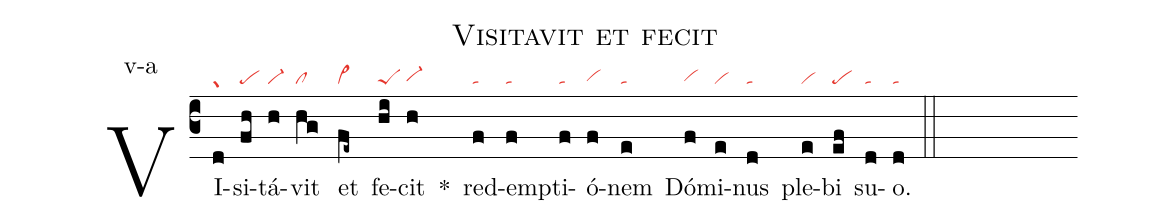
name:Visitavit et fecit;
mode:5;
office-part: Laudes Ant E;
annotation: v-a;
nabc-lines: 1;
%%
(c3)
VI(d|gr)si(fh|pe)tá(h|vi-)vit(hg|cl) et(fe~|vi>) fe(hi|peS)cit(h|vi-hg) *()
red(f|ta)emp(f|ta)ti(f|ta)ó(f|vihg)nem(e|ta) Dó(f|vihg)mi(e|vi)nus(d|ta) ple(e|vi)bi(ef|pe) su(d|ta)o.(d|ta) (::)
